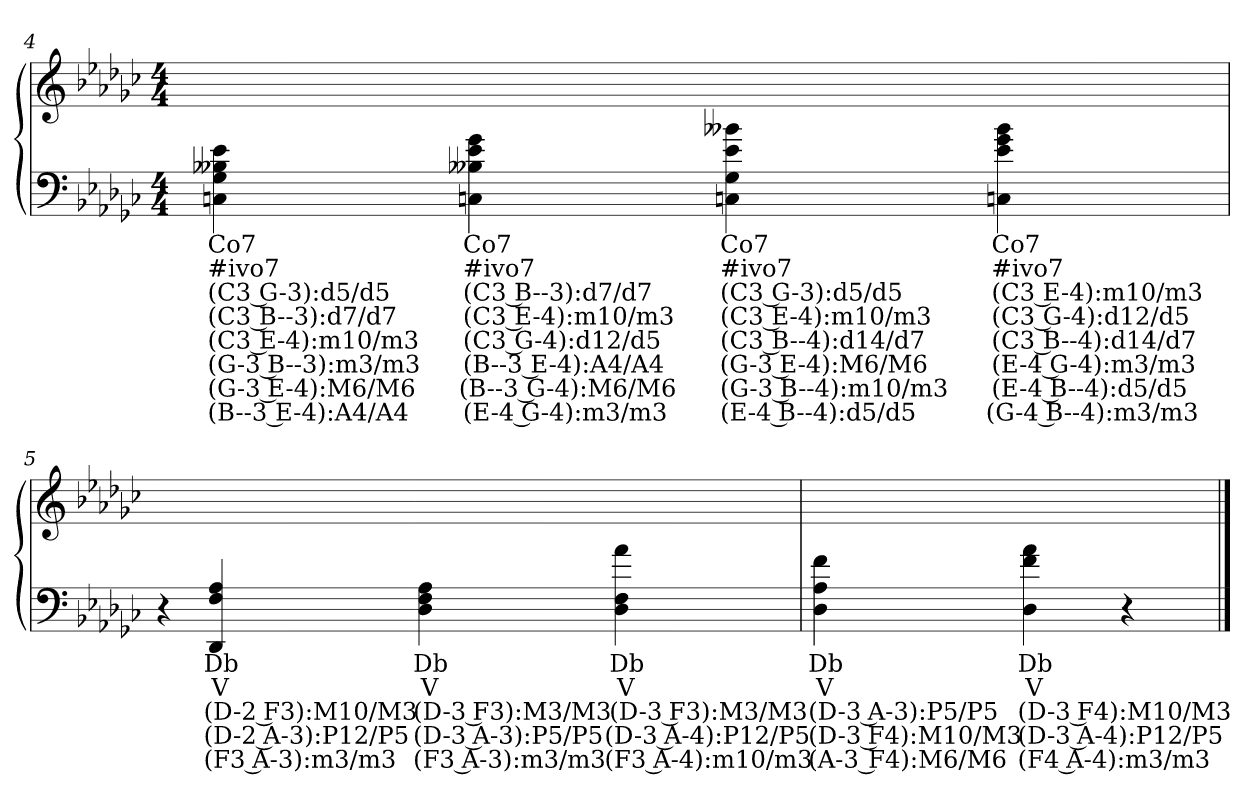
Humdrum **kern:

**kern	**text	**text	**text	**text	**text	**text	**text	**text	**kern
*part2	*part2	*part2	*part2	*part2	*part2	*part2	*part2	*part2	*part1
*staff2	*staff2	*staff2	*staff2	*staff2	*staff2	*staff2	*staff2	*staff2	*staff1
*clefF4	*	*	*	*	*	*	*	*	*clefG2
*k[b-e-a-d-g-c-]	*	*	*	*	*	*	*	*	*k[b-e-a-d-g-c-]
*G-:	*	*	*	*	*	*	*	*	*G-:
*M4/4	*	*	*	*	*	*	*	*	*M4/4
=4	=4	=4	=4	=4	=4	=4	=4	=4	=4
4Cn 4G- 4B--X 4e-	Co7	#ivo7	(C3 G-3):d5/d5	(C3 B--3):d7/d7	(C3 E-4):m10/m3	(G-3 B--3):m3/m3	(G-3 E-4):M6/M6	(B--3 E-4):A4/A4	1ryy
4Cn 4B--X 4e- 4g-	Co7	#ivo7	(C3 B--3):d7/d7	(C3 E-4):m10/m3	(C3 G-4):d12/d5	(B--3 E-4):A4/A4	(B--3 G-4):M6/M6	(E-4 G-4):m3/m3	.
4Cn 4G- 4e- 4b--X	Co7	#ivo7	(C3 G-3):d5/d5	(C3 E-4):m10/m3	(C3 B--4):d14/d7	(G-3 E-4):M6/M6	(G-3 B--4):m10/m3	(E-4 B--4):d5/d5	.
4Cn 4e- 4g- 4b--	Co7	#ivo7	(C3 E-4):m10/m3	(C3 G-4):d12/d5	(C3 B--4):d14/d7	(E-4 G-4):m3/m3	(E-4 B--4):d5/d5	(G-4 B--4):m3/m3	.
=5	=5	=5	=5	=5	=5	=5	=5	=5	=5
4r	.	.	.	.	.	.	.	.	1ryy
4DD- 4F 4A-	Db	V	(D-2 F3):M10/M3	(D-2 A-3):P12/P5	(F3 A-3):m3/m3	.	.	.	.
4D- 4F 4A-	Db	V	(D-3 F3):M3/M3	(D-3 A-3):P5/P5	(F3 A-3):m3/m3	.	.	.	.
4D- 4F 4a-	Db	V	(D-3 F3):M3/M3	(D-3 A-4):P12/P5	(F3 A-4):m10/m3	.	.	.	.
=6	=6	=6	=6	=6	=6	=6	=6	=6	=6
4D- 4A- 4f	Db	V	(D-3 A-3):P5/P5	(D-3 F4):M10/M3	(A-3 F4):M6/M6	.	.	.	2.ryy
4D- 4f 4a-	Db	V	(D-3 F4):M10/M3	(D-3 A-4):P12/P5	(F4 A-4):m3/m3	.	.	.	.
4r	.	.	.	.	.	.	.	.	.
==	==	==	==	==	==	==	==	==	==
*-	*-	*-	*-	*-	*-	*-	*-	*-	*-
